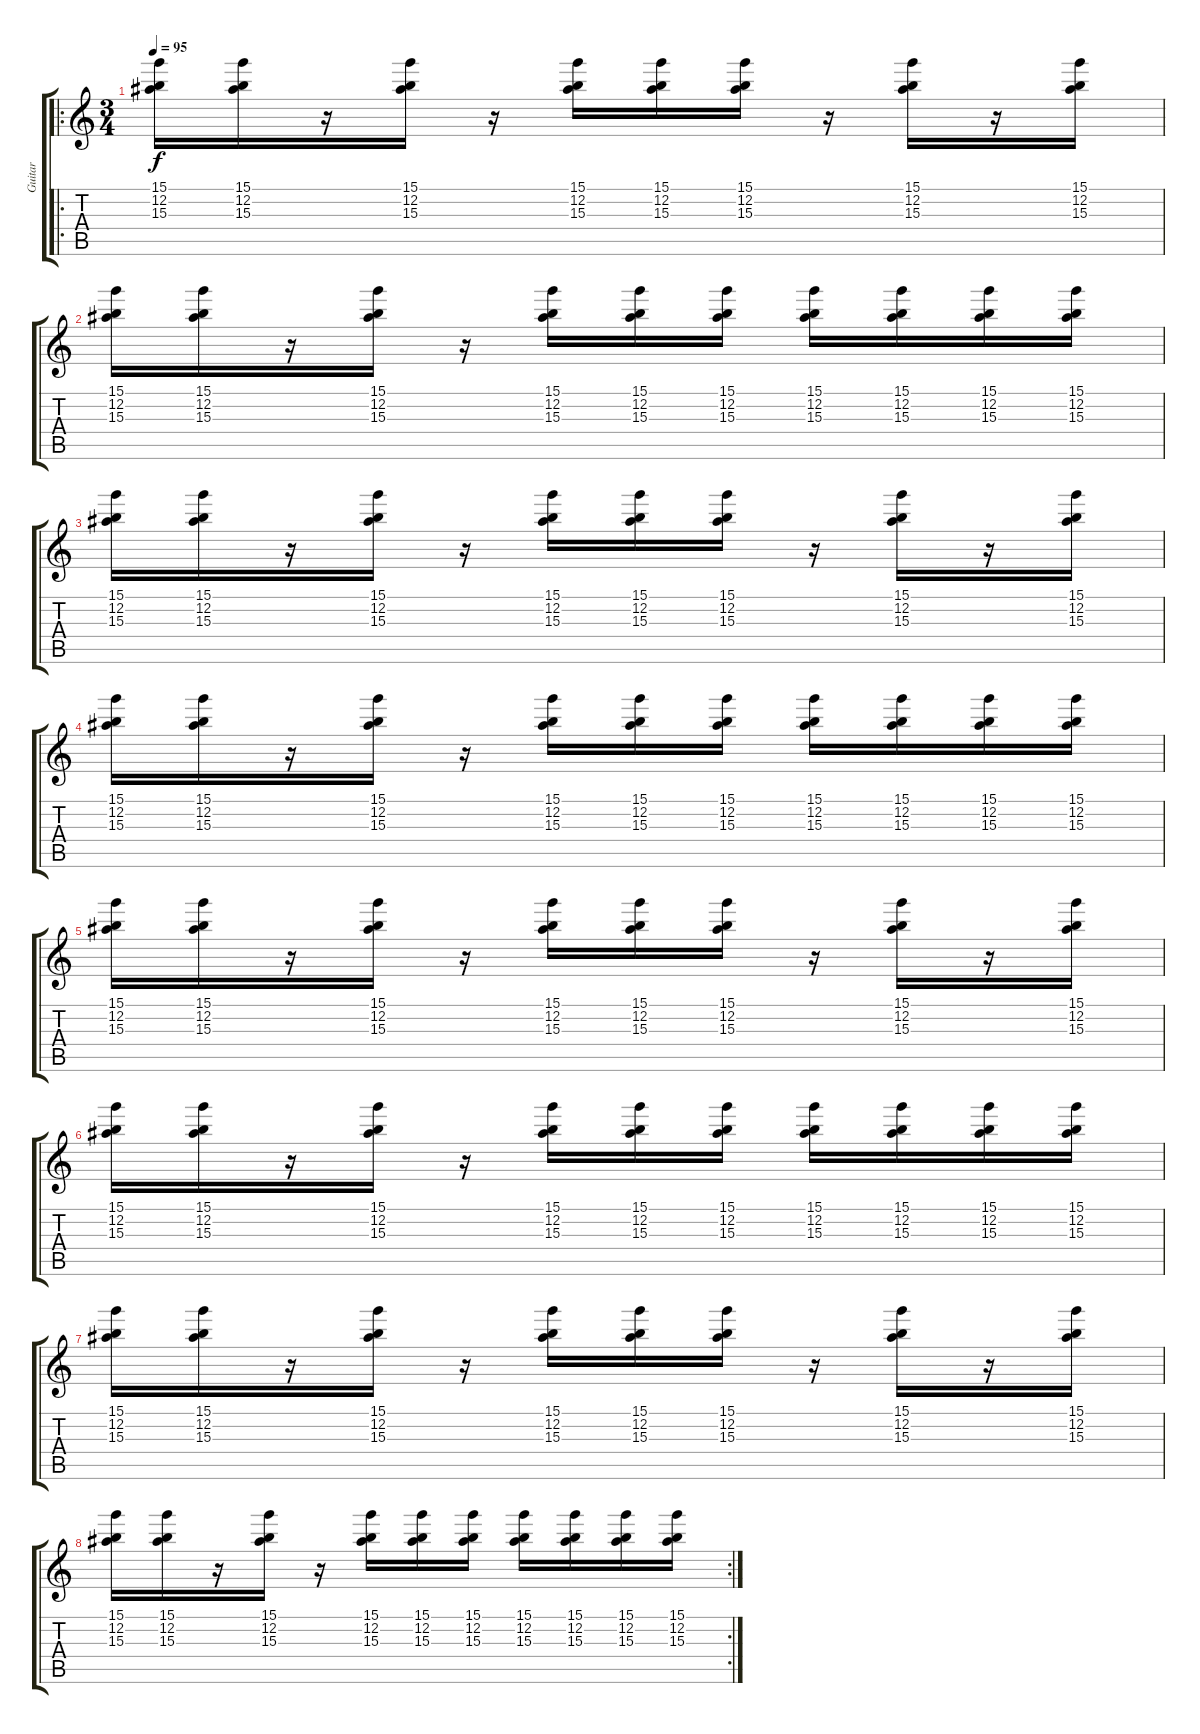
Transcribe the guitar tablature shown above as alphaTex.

\track ("Guitar" "Guitar") {instrument overdrivenguitar}
\staff {score tabs}
\tuning (E4 B3 G3 D3 A2 E2) {hide}
\ro
\ts (3 4)
\tempo 95
\clef g2
\ks c
(15.1 12.2 15.3).16{dy f volume 7} (15.1 12.2 15.3).16 r.16 (15.1 12.2 15.3).16 r.16 (15.1 12.2 15.3).16 (15.1 12.2 15.3).16 (15.1 12.2 15.3).16 r.16 (15.1 12.2 15.3).16 r.16 (15.1 12.2 15.3).16 |
(15.1 12.2 15.3).16 (15.1 12.2 15.3).16 r.16 (15.1 12.2 15.3).16 r.16 (15.1 12.2 15.3).16 (15.1 12.2 15.3).16 (15.1 12.2 15.3).16 (15.1 12.2 15.3).16 (15.1 12.2 15.3).16 (15.1 12.2 15.3).16 (15.1 12.2 15.3).16 |
(15.1 12.2 15.3).16 (15.1 12.2 15.3).16 r.16 (15.1 12.2 15.3).16 r.16 (15.1 12.2 15.3).16 (15.1 12.2 15.3).16 (15.1 12.2 15.3).16 r.16 (15.1 12.2 15.3).16 r.16 (15.1 12.2 15.3).16 |
(15.1 12.2 15.3).16 (15.1 12.2 15.3).16 r.16 (15.1 12.2 15.3).16 r.16 (15.1 12.2 15.3).16 (15.1 12.2 15.3).16 (15.1 12.2 15.3).16 (15.1 12.2 15.3).16 (15.1 12.2 15.3).16 (15.1 12.2 15.3).16 (15.1 12.2 15.3).16 |
(15.1 12.2 15.3).16 (15.1 12.2 15.3).16 r.16 (15.1 12.2 15.3).16 r.16 (15.1 12.2 15.3).16 (15.1 12.2 15.3).16 (15.1 12.2 15.3).16 r.16 (15.1 12.2 15.3).16 r.16 (15.1 12.2 15.3).16 |
(15.1 12.2 15.3).16 (15.1 12.2 15.3).16 r.16 (15.1 12.2 15.3).16 r.16 (15.1 12.2 15.3).16 (15.1 12.2 15.3).16 (15.1 12.2 15.3).16 (15.1 12.2 15.3).16 (15.1 12.2 15.3).16 (15.1 12.2 15.3).16 (15.1 12.2 15.3).16 |
(15.1 12.2 15.3).16 (15.1 12.2 15.3).16 r.16 (15.1 12.2 15.3).16 r.16 (15.1 12.2 15.3).16 (15.1 12.2 15.3).16 (15.1 12.2 15.3).16 r.16 (15.1 12.2 15.3).16 r.16 (15.1 12.2 15.3).16 |
\rc 2
(15.1 12.2 15.3).16 (15.1 12.2 15.3).16 r.16 (15.1 12.2 15.3).16 r.16 (15.1 12.2 15.3).16 (15.1 12.2 15.3).16 (15.1 12.2 15.3).16 (15.1 12.2 15.3).16 (15.1 12.2 15.3).16 (15.1 12.2 15.3).16 (15.1 12.2 15.3).16
